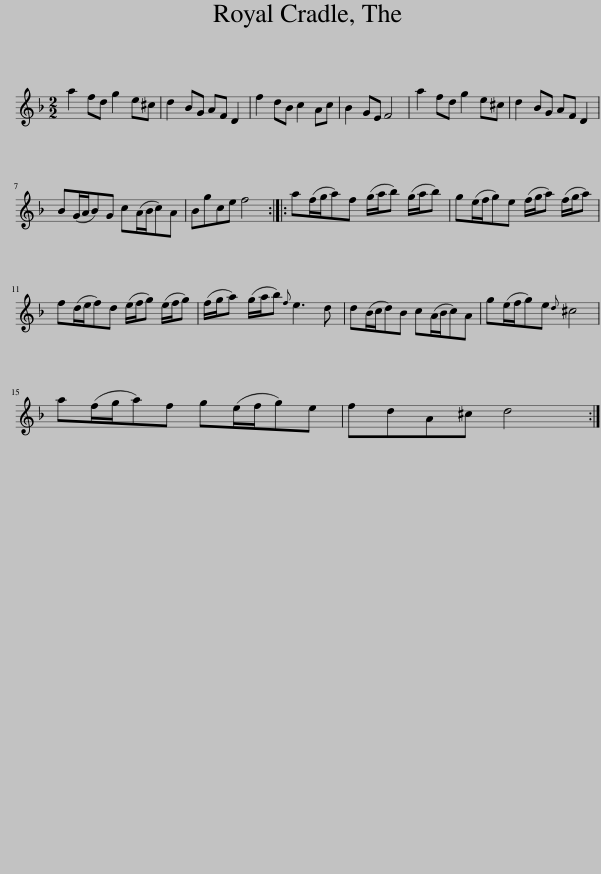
X:1
L:1/8
M:2/2
I:linebreak $
K:F
V:1 treble
V:1
 a2 fd g2 e^c | d2 BG AF D2 | f2 dB c2 Ac | B2 GE F4 | a2 fd g2 e^c | %5
 d2 BG AF D2 |$ B(G/A/B)G c(A/B/c)A | Bgce f4 :: a(f/g/a)f (g/a/b) (g/a/b) | g(e/f/g)e (f/g/a) (f/g/a) |$ %10
 f(d/e/f)d (e/f/g) (e/f/g) | (f/g/a) (g/a/b){f} e3 d | d(B/c/d)B c(A/B/c)A | g(e/f/g)e{d} ^c4 |$ a(f/g/a)f g(e/f/g)e | %15
 fdA^c d4 :| %16
